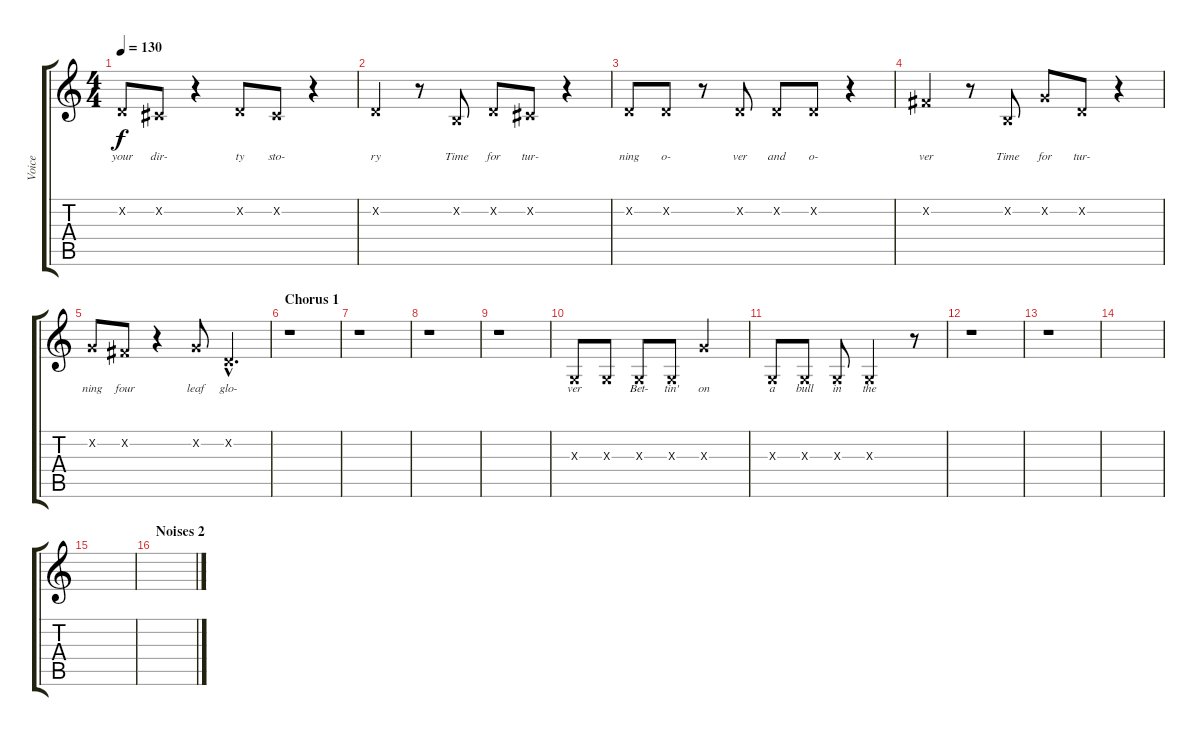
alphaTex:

\track ("Voice" "Voice") {instrument sopranosax}
\staff {score tabs}
\tuning (E4 B3 G3 D3 A2 E2) {hide}
\ts (4 4)
\tempo 130
\clef g2
\ks c
3.2{x}.8{lyrics (0 "your") lyrics (1 "") lyrics (2 "") lyrics (3 "") lyrics (4 "") dy f} 2.2{x}.8{lyrics (0 "dir-") lyrics (1 "") lyrics (2 "") lyrics (3 "") lyrics (4 "")} r.4 3.2{x}.8{lyrics (0 "ty") lyrics (1 "") lyrics (2 "") lyrics (3 "") lyrics (4 "")} 2.2{x}.8{lyrics (0 "sto-") lyrics (1 "") lyrics (2 "") lyrics (3 "") lyrics (4 "")} r.4 |
3.2{x}.4{lyrics (0 "ry") lyrics (1 "") lyrics (2 "") lyrics (3 "") lyrics (4 "")} r.8 0.2{x}.8{lyrics (0 "Time") lyrics (1 "") lyrics (2 "") lyrics (3 "") lyrics (4 "")} 3.2{x}.8{lyrics (0 "for") lyrics (1 "") lyrics (2 "") lyrics (3 "") lyrics (4 "")} 2.2{x}.8{lyrics (0 "tur-") lyrics (1 "") lyrics (2 "") lyrics (3 "") lyrics (4 "")} r.4 |
3.2{x}.8{lyrics (0 "ning") lyrics (1 "") lyrics (2 "") lyrics (3 "") lyrics (4 "")} 3.2{x}.8{lyrics (0 "o-") lyrics (1 "") lyrics (2 "") lyrics (3 "") lyrics (4 "")} r.8 3.2{x}.8{lyrics (0 "ver") lyrics (1 "") lyrics (2 "") lyrics (3 "") lyrics (4 "")} 3.2{x}.8{lyrics (0 "and") lyrics (1 "") lyrics (2 "") lyrics (3 "") lyrics (4 "")} 3.2{x}.8{lyrics (0 "o-") lyrics (1 "") lyrics (2 "") lyrics (3 "") lyrics (4 "")} r.4 |
7.2{x}.4{lyrics (0 "ver") lyrics (1 "") lyrics (2 "") lyrics (3 "") lyrics (4 "")} r.8 0.2{x}.8{lyrics (0 "Time") lyrics (1 "") lyrics (2 "") lyrics (3 "") lyrics (4 "")} 8.2{x}.8{lyrics (0 "for") lyrics (1 "") lyrics (2 "") lyrics (3 "") lyrics (4 "")} 3.2{x}.8{lyrics (0 "tur-") lyrics (1 "") lyrics (2 "") lyrics (3 "") lyrics (4 "")} r.4 |
8.2{x}.8{lyrics (0 "ning") lyrics (1 "") lyrics (2 "") lyrics (3 "") lyrics (4 "")} 7.2{x}.8{lyrics (0 "four") lyrics (1 "") lyrics (2 "") lyrics (3 "") lyrics (4 "")} r.4 8.2{x}.8{lyrics (0 "leaf") lyrics (1 "") lyrics (2 "") lyrics (3 "") lyrics (4 "")} 3.2{hac x}.4{d lyrics (0 "glo-") lyrics (1 "") lyrics (2 "") lyrics (3 "") lyrics (4 "")} |
\section ("" "Chorus 1")
r.1 |
r.1 |
r.1 |
r.1 |
0.3{x}.8{lyrics (0 "ver") lyrics (1 "") lyrics (2 "") lyrics (3 "") lyrics (4 "")} 0.3{x}.8{lyrics (0 "") lyrics (1 "") lyrics (2 "") lyrics (3 "") lyrics (4 "")} 0.3{x}.8{lyrics (0 "Bet-") lyrics (1 "") lyrics (2 "") lyrics (3 "") lyrics (4 "")} 0.3{x}.8{lyrics (0 "tin'") lyrics (1 "") lyrics (2 "") lyrics (3 "") lyrics (4 "")} 12.3{x}.2{lyrics (0 "on") lyrics (1 "") lyrics (2 "") lyrics (3 "") lyrics (4 "")} |
0.3{x}.8{lyrics (0 "a") lyrics (1 "") lyrics (2 "") lyrics (3 "") lyrics (4 "")} 0.3{x}.8{lyrics (0 "bull") lyrics (1 "") lyrics (2 "") lyrics (3 "") lyrics (4 "")} 0.3{x}.8{lyrics (0 "in") lyrics (1 "") lyrics (2 "") lyrics (3 "") lyrics (4 "")} 0.3{x}.2{lyrics (0 "the") lyrics (1 "") lyrics (2 "") lyrics (3 "") lyrics (4 "")} r.8 |
r.1 |
r.1 |
|
|
\section ("" "Noises 2")
